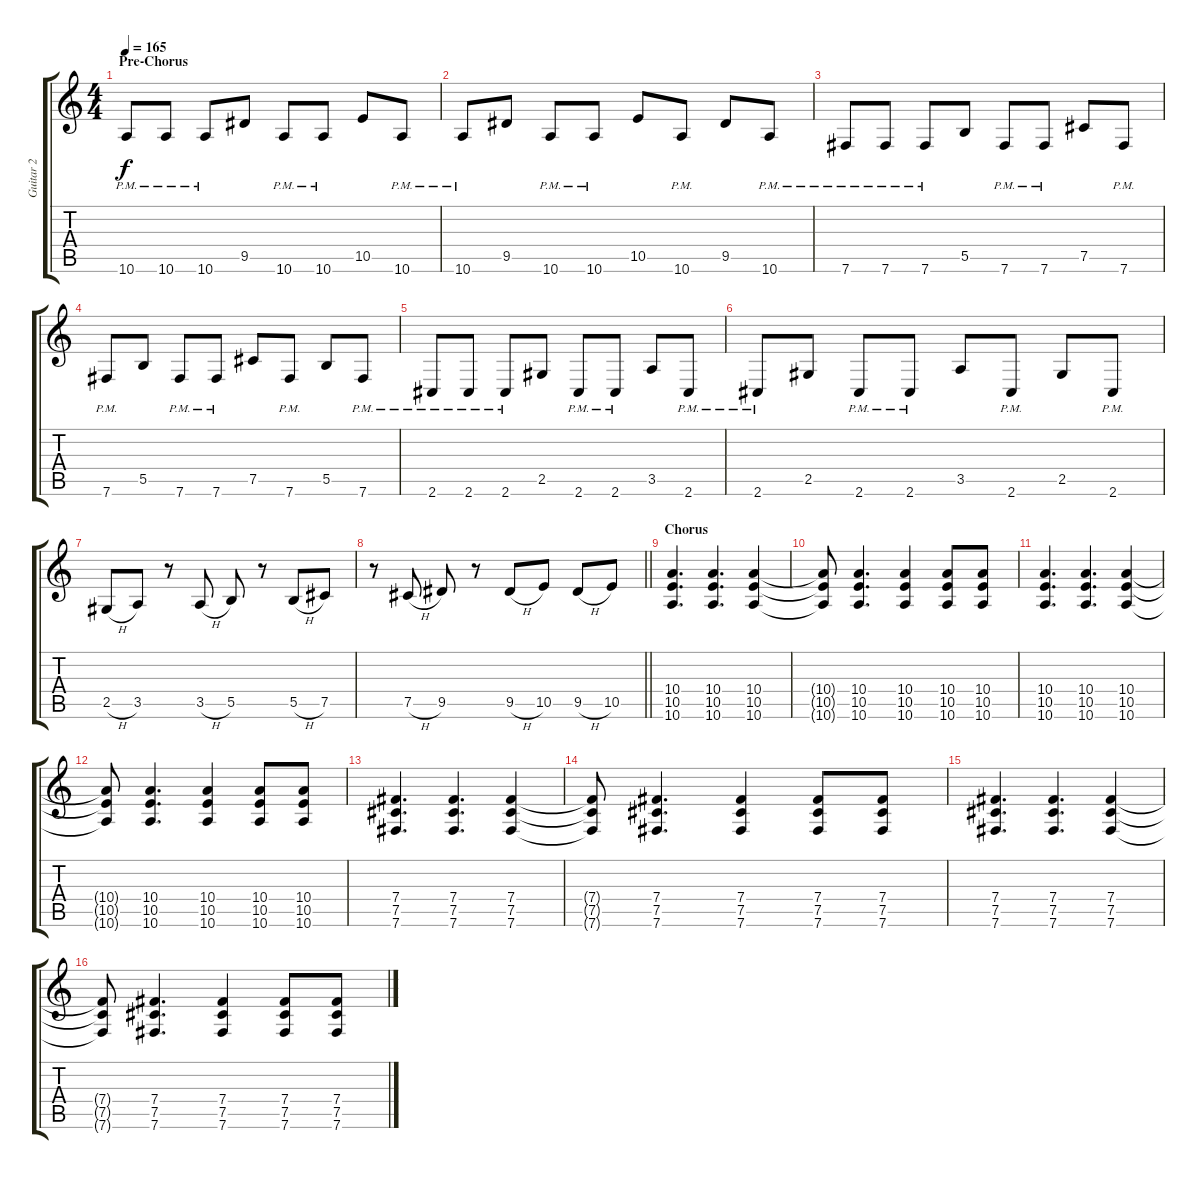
\track ("Guitar 2" "Guitar 2") {instrument distortionguitar}
\staff {score tabs}
\tuning (Db4 Ab3 E3 B2 Gb2 B1) {hide}
\ts (4 4)
\section ("" "Pre-Chorus")
\tempo 165
\clef g2
\ks c
10.6{pm}.8{dy f} 10.6{pm}.8 10.6{pm}.8 9.5.8 10.6{pm}.8 10.6{pm}.8 10.5.8 10.6{pm}.8 |
10.6{pm}.8 9.5.8 10.6{pm}.8 10.6{pm}.8 10.5.8 10.6{pm}.8 9.5.8 10.6{pm}.8 |
7.6{pm}.8 7.6{pm}.8 7.6{pm}.8 5.5.8 7.6{pm}.8 7.6{pm}.8 7.5.8 7.6{pm}.8 |
7.6{pm}.8 5.5.8 7.6{pm}.8 7.6{pm}.8 7.5.8 7.6{pm}.8 5.5.8 7.6{pm}.8 |
2.6{pm}.8 2.6{pm}.8 2.6{pm}.8 2.5.8 2.6{pm}.8 2.6{pm}.8 3.5.8 2.6{pm}.8 |
2.6{pm}.8 2.5.8 2.6{pm}.8 2.6{pm}.8 3.5.8 2.6{pm}.8 2.5.8 2.6{pm}.8 |
2.5{h}.8 3.5.8 r.8 3.5{h}.8 5.5.8 r.8 5.5{h}.8 7.5.8 |
\barLineRight lightlight
r.8 7.5{h}.8 9.5.8 r.8 9.5{h}.8 10.5.8 9.5{h}.8 10.5.8 |
\section ("" "Chorus")
(10.4 10.5 10.6).4{d} (10.4 10.5 10.6).4{d} (10.4 10.5 10.6).4 |
(10.4{t} 10.5{t} 10.6{t}).8 (10.4 10.5 10.6).4{d} (10.4 10.5 10.6).4 (10.4 10.5 10.6).8 (10.4 10.5 10.6).8 |
(10.4 10.5 10.6).4{d} (10.4 10.5 10.6).4{d} (10.4 10.5 10.6).4 |
(10.4{t} 10.5{t} 10.6{t}).8 (10.4 10.5 10.6).4{d} (10.4 10.5 10.6).4 (10.4 10.5 10.6).8 (10.4 10.5 10.6).8 |
(7.4 7.5 7.6).4{d} (7.4 7.5 7.6).4{d} (7.4 7.5 7.6).4 |
(7.4{t} 7.5{t} 7.6{t}).8 (7.4 7.5 7.6).4{d} (7.4 7.5 7.6).4 (7.4 7.5 7.6).8 (7.4 7.5 7.6).8 |
(7.4 7.5 7.6).4{d} (7.4 7.5 7.6).4{d} (7.4 7.5 7.6).4 |
(7.4{t} 7.5{t} 7.6{t}).8 (7.4 7.5 7.6).4{d} (7.4 7.5 7.6).4 (7.4 7.5 7.6).8 (7.4 7.5 7.6).8
